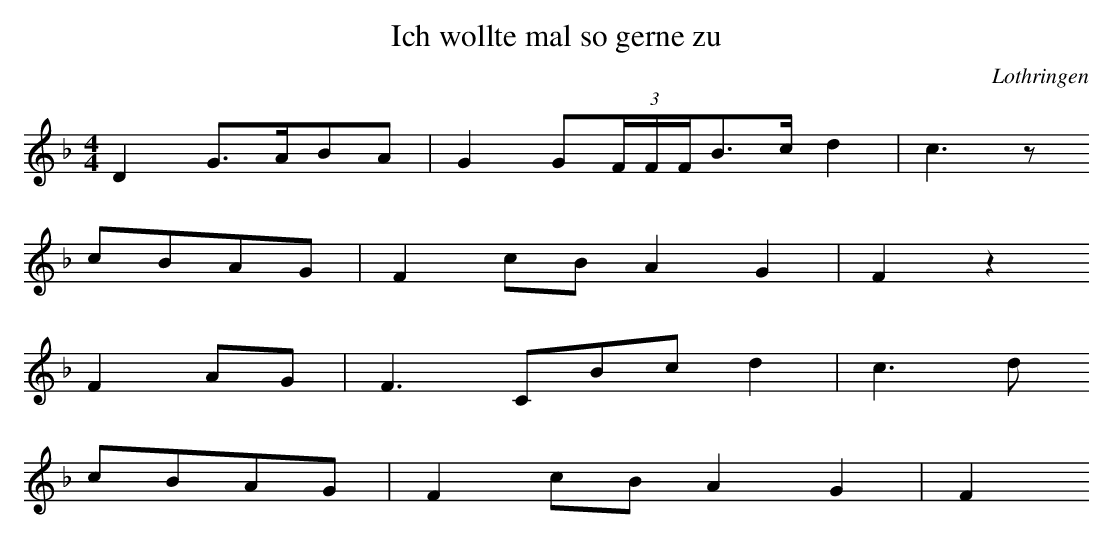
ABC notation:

X:1
T: Ich wollte mal so gerne zu
O: Lothringen
M: 4/4
L: 1/16
K: F
D4G3AB2A2 | G4G2(3FFFB3cd4 | c6z2
c2B2A2G2 | F4c2B2A4G4 | F4z4
F4A2G2 | F6C2B2c2d4 | c6d2
c2B2A2G2 | F4c2B2A4G4 | F4
